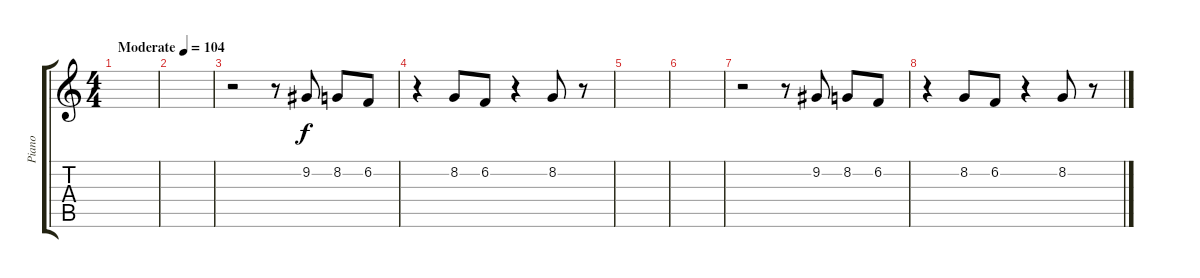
\track ("Piano" "Piano") {instrument acousticgrandpiano}
\staff {score tabs}
\tuning (E4 B3 G3 D3 A2 C2) {hide}
\ts (4 4)
\tempo (104 "Moderate")
\clef g2
\ks c
|
|
r.2 r.8 9.2.8 8.2.8 6.2.8 |
r.4 8.2.8 6.2.8 r.4 8.2.8 r.8 |
|
|
r.2 r.8 9.2.8 8.2.8 6.2.8 |
r.4 8.2.8 6.2.8 r.4 8.2.8 r.8
